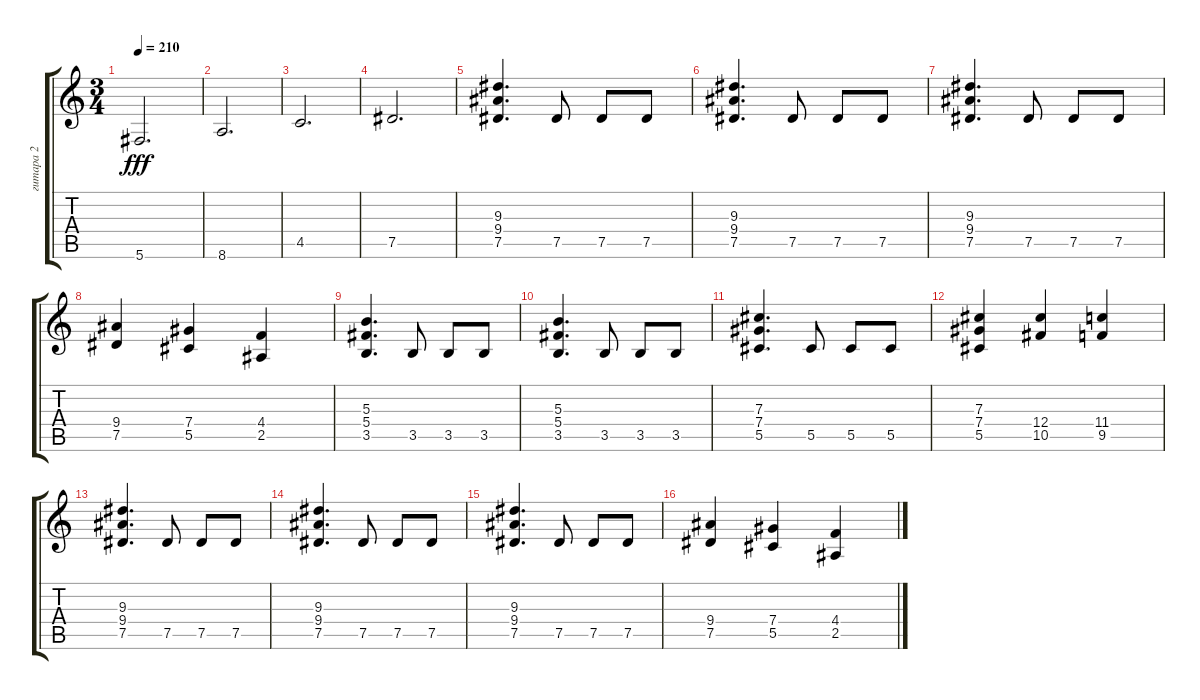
\track ("гитара 2" "гитара 2") {instrument distortionguitar}
\staff {score tabs}
\tuning (Eb4 Bb3 Gb3 Db3 Ab2 Db2) {hide}
\ts (3 4)
\tempo 210
\clef g2
\ks c
5.6.2{d dy fff} |
8.6.2{d} |
4.5.2{d} |
7.5.2{d} |
(9.3 9.4 7.5).4{d} 7.5.8 7.5.8 7.5.8 |
(9.3 9.4 7.5).4{d} 7.5.8 7.5.8 7.5.8 |
(9.3 9.4 7.5).4{d} 7.5.8 7.5.8 7.5.8 |
(9.4 7.5).4 (7.4 5.5).4 (4.4 2.5).4 |
(5.3 5.4 3.5).4{d} 3.5.8 3.5.8 3.5.8 |
(5.3 5.4 3.5).4{d} 3.5.8 3.5.8 3.5.8 |
(7.3 7.4 5.5).4{d} 5.5.8 5.5.8 5.5.8 |
(7.3 7.4 5.5).4 (12.4 10.5).4 (11.4 9.5).4 |
(9.3 9.4 7.5).4{d} 7.5.8 7.5.8 7.5.8 |
(9.3 9.4 7.5).4{d} 7.5.8 7.5.8 7.5.8 |
(9.3 9.4 7.5).4{d} 7.5.8 7.5.8 7.5.8 |
(9.4 7.5).4 (7.4 5.5).4 (4.4 2.5).4
